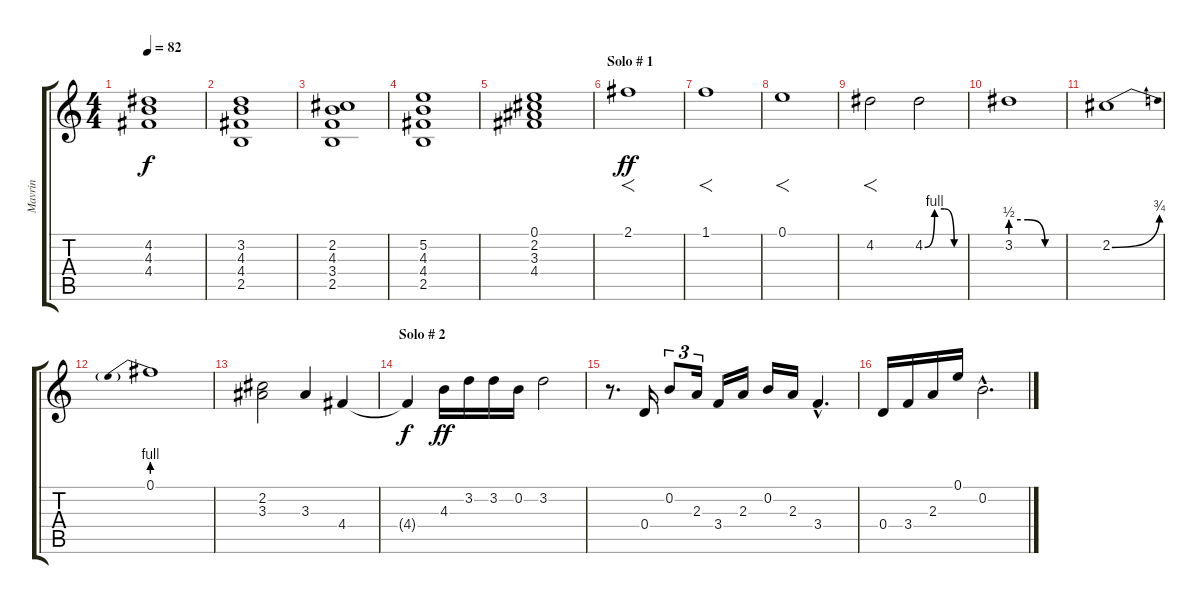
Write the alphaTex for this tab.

\track ("Mavrin" "Mavrin") {instrument distortionguitar}
\staff {score tabs}
\tuning (E4 B3 G3 D3 A2 E2) {hide}
\ts (4 4)
\tempo 82
\clef g2
\ks c
(4.2 4.3 4.4).1{dy f} |
(3.2 4.3 4.4 2.5).1 |
(2.2 4.3 3.4 2.5).1 |
(5.2 4.3 4.4 2.5).1 |
(0.1 2.2 3.3 4.4).1 |
\section ("" "Solo # 1")
2.1.1{f dy ff volume 16 balance 10 instrument overdrivenguitar} |
1.1.1{f} |
0.1.1{f} |
4.2.2{f} 4.2{be (custom 0 0 15 4 30 4 45 0 60 0)}.2 |
3.2{be (custom 0 2 20 2 40 0 60 0)}.1 |
2.2{be (bend 0 0 60 3)}.1 |
0.1{be (prebend 0 4 60 4)}.1 |
(2.2 3.3).2 3.3.4 4.4.4 |
\section ("" "Solo # 2")
4.4{t}.4{dy f} 4.3.16{dy ff} 3.2.16 3.2.16 0.2.16 3.2.2 |
r.8{d} 0.4.16 0.2.8{tu (3 2)} 2.3.16{tu (3 2)} 3.4.16 2.3.16 0.2.16 2.3.16 3.4{hac}.4{d} |
0.4.16 3.4.16 2.3.16 0.1.16 0.2{hac}.2{d}
